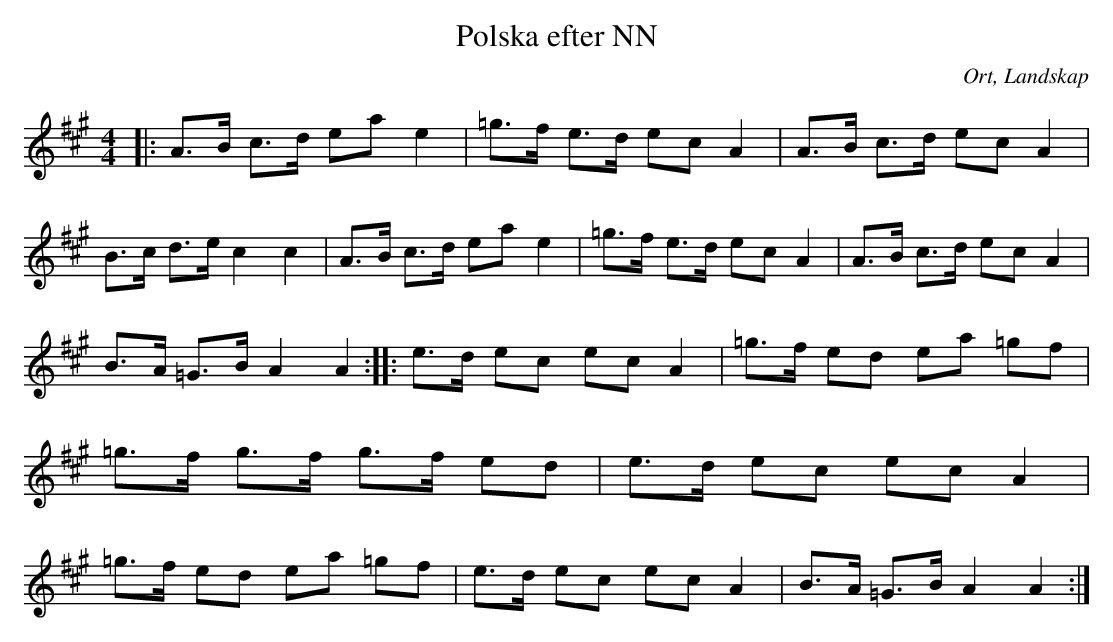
X:1
T:Polska efter NN
O:Ort, Landskap
M:4/4
L:1/16
K:A
|: A3B c3d e2a2 e4 | =g3f e3d e2c2 A4 | A3B c3d e2c2 A4 |B3c d3e c4 c4  | A3B c3d e2a2 e4 | =g3f e3d e2c2 A4 | A3B c3d e2c2 A4 |B3A =G3B A4 A4:||:  e3d e2c2  e2c2 A4 | =g3f e2d2 e2a2 =g2f2 | =g3f g3f g3f e2d2 |e3d e2c2 e2c2 A4 | =g3f e2d2 e2a2 =g2f2 |e3d e2c2 e2c2 A4 |B3A =G3B A4 A4 :|
